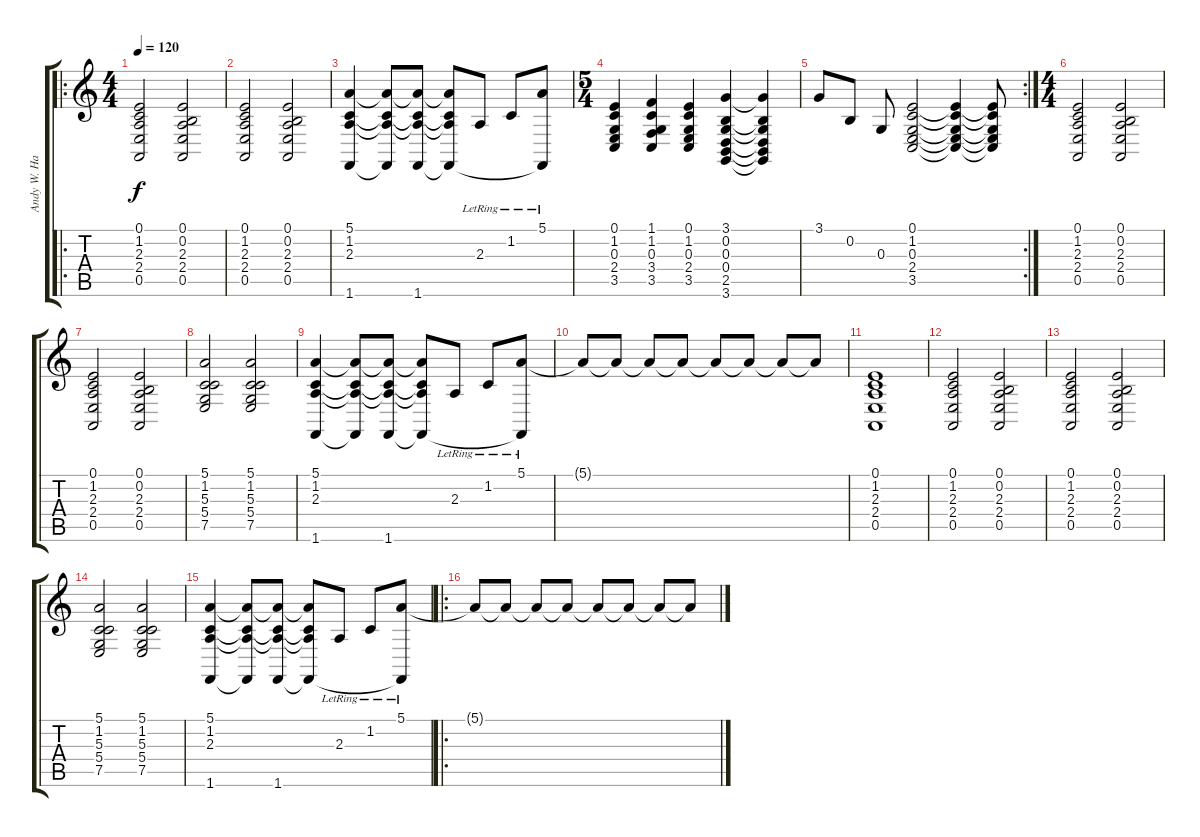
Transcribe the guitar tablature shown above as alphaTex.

\track ("Andy W. Hackman" "Andy W. Ha") {instrument churchorgan}
\staff {score tabs}
\tuning (E4 B3 G3 D3 A2 E2) {hide}
\ro
\ts (4 4)
\tempo 120
\clef g2
\ks c
(0.1 1.2 2.3 2.4 0.5).2{dy f} (0.1 0.2 2.3 2.4 0.5).2 |
(0.1 1.2 2.3 2.4 0.5).2 (0.1 0.2 2.3 2.4 0.5).2 |
(5.1 1.2 2.3 1.6).4 (5.1{t} 1.2{t} 2.3{t} 1.6{t}).8 (5.1{t} 1.2{t} 2.3{t} 1.6).8 (5.1{t} 1.2{t} 2.3{t} 1.6{t}).8 2.3{lr}.8 1.2{lr}.8 (5.1{lr} 1.6{t}).8 |
\ts (5 4)
(0.1 1.2 0.3 2.4 3.5).4 (1.1 1.2 0.3 3.4 3.5).4 (0.1 1.2 0.3 2.4 3.5).4 (3.1 0.2 0.3 0.4 2.5 3.6).4 (3.1{t} 0.2{t} 0.3{t} 0.4{t} 2.5{t} 3.6{t}).4 |
\rc 2
3.1.8 0.2.8 0.3.8 (0.1 1.2 0.3 2.4 3.5).2 (0.1{t} 1.2{t} 0.3{t} 2.4{t} 3.5{t}).4 (0.1{t} 1.2{t} 0.3{t} 2.4{t} 3.5{t}).8 |
\ts (4 4)
(0.1 1.2 2.3 2.4 0.5).2 (0.1 0.2 2.3 2.4 0.5).2 |
(0.1 1.2 2.3 2.4 0.5).2 (0.1 0.2 2.3 2.4 0.5).2 |
(5.1 1.2 5.3 5.4 7.5).2 (5.1 1.2 5.3 5.4 7.5).2 |
(5.1 1.2 2.3 1.6).4 (5.1{t} 1.2{t} 2.3{t} 1.6{t}).8 (5.1{t} 1.2{t} 2.3{t} 1.6).8 (5.1{t} 1.2{t} 2.3{t} 1.6{t}).8 2.3{lr}.8 1.2{lr}.8 (5.1{lr} 1.6{t}).8 |
5.1{t}.8 5.1{t}.8 5.1{t}.8 5.1{t}.8 5.1{t}.8 5.1{t}.8 5.1{t}.8 5.1{t}.8 |
(0.1 1.2 2.3 2.4 0.5).1 |
(0.1 1.2 2.3 2.4 0.5).2 (0.1 0.2 2.3 2.4 0.5).2 |
(0.1 1.2 2.3 2.4 0.5).2 (0.1 0.2 2.3 2.4 0.5).2 |
(5.1 1.2 5.3 5.4 7.5).2 (5.1 1.2 5.3 5.4 7.5).2 |
(5.1 1.2 2.3 1.6).4 (5.1{t} 1.2{t} 2.3{t} 1.6{t}).8 (5.1{t} 1.2{t} 2.3{t} 1.6).8 (5.1{t} 1.2{t} 2.3{t} 1.6{t}).8 2.3{lr}.8 1.2{lr}.8 (5.1{lr} 1.6{t}).8 |
\ro
5.1{t}.8 5.1{t}.8 5.1{t}.8 5.1{t}.8 5.1{t}.8 5.1{t}.8 5.1{t}.8 5.1{t}.8
